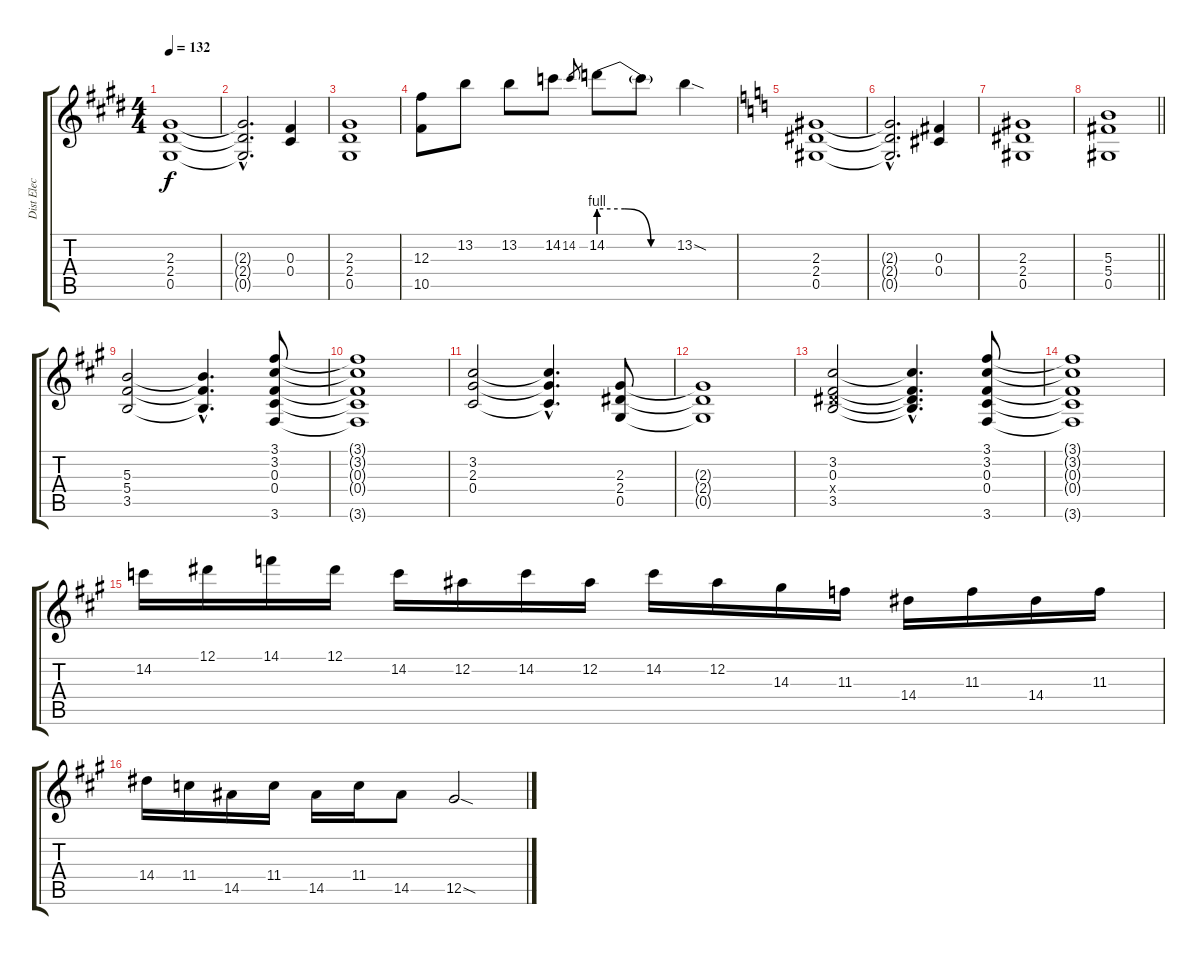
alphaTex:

\track ("Dist Elec 2" "Dist Elec ") {instrument overdrivenguitar}
\staff {score tabs}
\tuning (Eb4 Bb3 Gb3 Db3 Ab2 Eb2) {hide}
\ts (4 4)
\tempo 132
\clef g2
\ks e
(2.3 2.4 0.5).1{dy f} |
(2.3{hac t} 2.4{hac t} 0.5{hac t}).2{d} (0.3 0.4).4 |
(2.3 2.4 0.5).1 |
(12.3 10.5).8 13.2.8 13.2.8 14.2.8 14.2.8{gr} 14.2{be (custom 0 4 20 4 40 0 60 0)}.8 14.2{t}.8 13.2{sod}.4 |
\ks c
(2.3 2.4 0.5).1 |
(2.3{hac t} 2.4{hac t} 0.5{hac t}).2{d} (0.3 0.4).4 |
(2.3 2.4 0.5).1 |
\barLineRight lightlight
(5.3 5.4 0.5).1 |
\ks a
(5.3 5.4 3.5).2 (5.3{hac t} 5.4{hac t} 3.5{hac t}).4{d} (3.1 3.2 0.3 0.4 3.6).8 |
(3.1{t} 3.2{t} 0.3{t} 0.4{t} 3.6{t}).1 |
(3.2 2.3 0.4).2 (3.2{hac t} 2.3{hac t} 0.4{hac t}).4{d} (2.3 2.4 0.5).8 |
(2.3{t} 2.4{t} 0.5{t}).1 |
(3.2 0.3 2.4{x} 3.5).2 (3.2{hac t} 0.3{hac t} 2.4{hac t} 3.5{hac t}).4{d} (3.1 3.2 0.3 0.4 3.6).8 |
(3.1{t} 3.2{t} 0.3{t} 0.4{t} 3.6{t}).1 |
14.2.16 12.1.16 14.1.16 12.1.16 14.2.16 12.2.16 14.2.16 12.2.16 14.2.16 12.2.16 14.3.16 11.3.16 14.4.16 11.3.16 14.4.16 11.3.16 |
14.4.16 11.4.16 14.5.16 11.4.16 14.5.16 11.4.16 14.5.8 12.5{sod}.2
